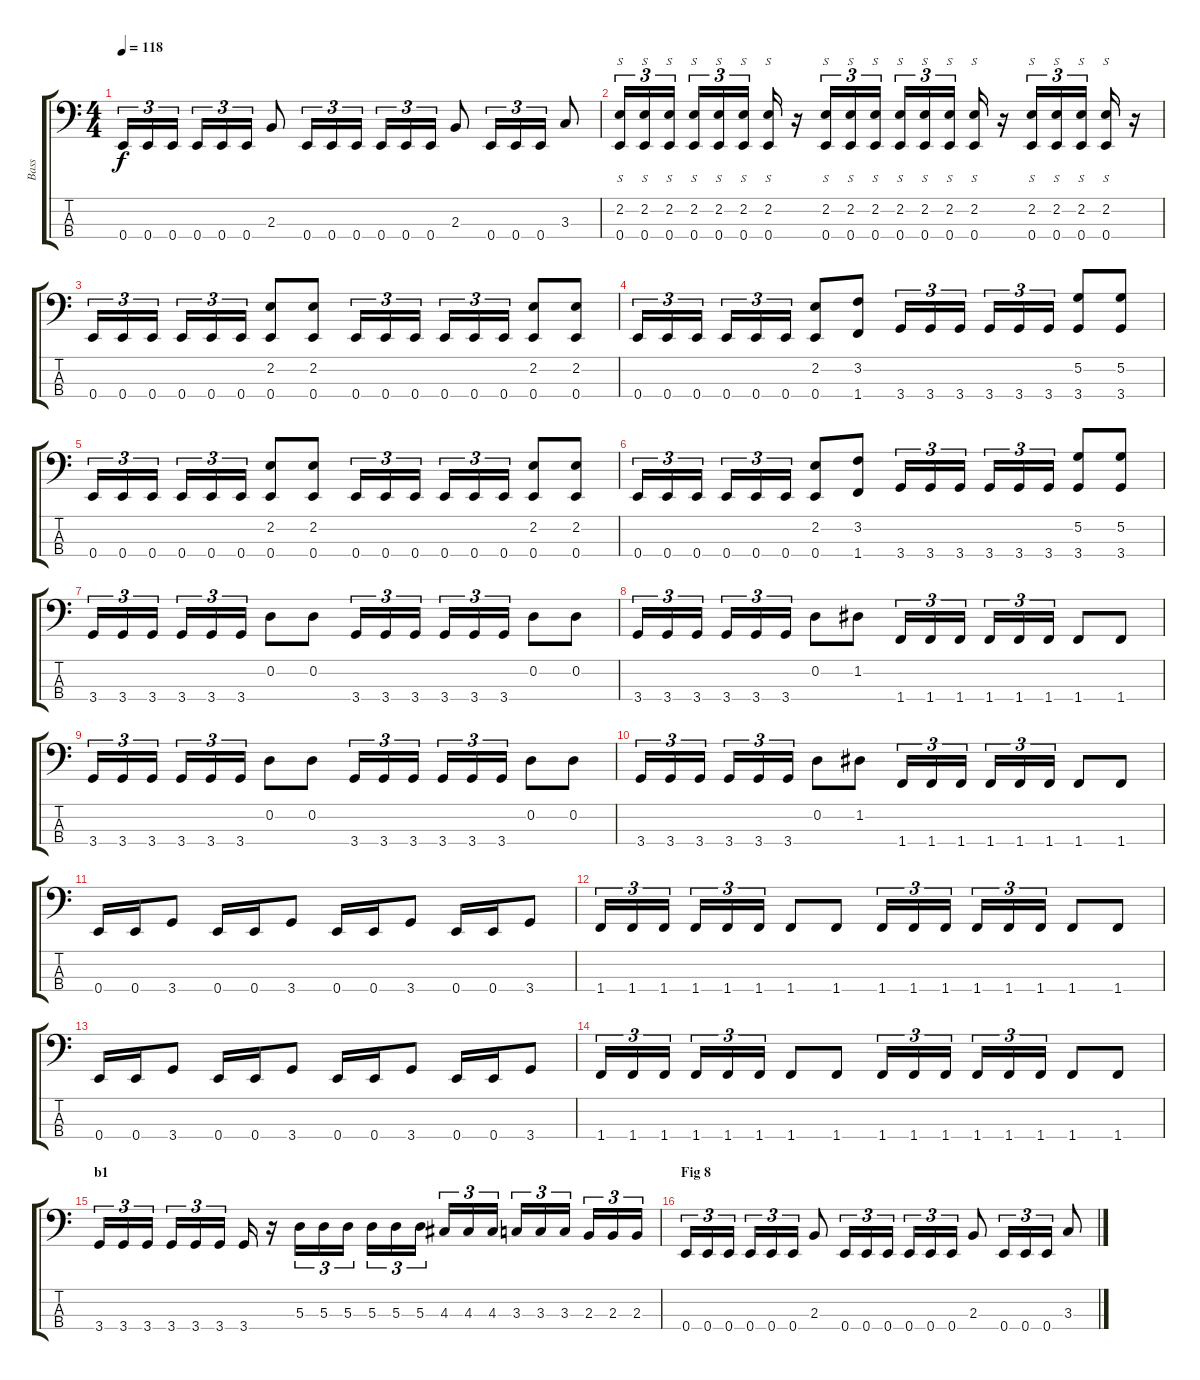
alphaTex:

\track ("Bass" "Bass") {instrument electricbasspick}
\staff {score tabs}
\tuning (G2 D2 A1 E1) {hide}
\ts (4 4)
\tempo 118
\clef f4
\ks c
0.4.16{tu (3 2) dy f} 0.4.16{tu (3 2)} 0.4.16{tu (3 2) beam splitsecondary} 0.4.16{tu (3 2)} 0.4.16{tu (3 2)} 0.4.16{tu (3 2)} 2.3.8 0.4.16{tu (3 2)} 0.4.16{tu (3 2)} 0.4.16{tu (3 2)} 0.4.16{tu (3 2)} 0.4.16{tu (3 2)} 0.4.16{tu (3 2)} 2.3.8 0.4.16{tu (3 2)} 0.4.16{tu (3 2)} 0.4.16{tu (3 2)} 3.3.8 |
(2.2 0.4).16{s tu (3 2)} (2.2 0.4).16{s tu (3 2)} (2.2 0.4).16{s tu (3 2) beam splitsecondary} (2.2 0.4).16{s tu (3 2)} (2.2 0.4).16{s tu (3 2)} (2.2 0.4).16{s tu (3 2)} (2.2 0.4).16{s} r.16 (2.2 0.4).16{s tu (3 2)} (2.2 0.4).16{s tu (3 2)} (2.2 0.4).16{s tu (3 2)} (2.2 0.4).16{s tu (3 2)} (2.2 0.4).16{s tu (3 2)} (2.2 0.4).16{s tu (3 2) beam splitsecondary} (2.2 0.4).16{s} r.16 (2.2 0.4).16{s tu (3 2)} (2.2 0.4).16{s tu (3 2)} (2.2 0.4).16{s tu (3 2) beam splitsecondary} (2.2 0.4).16{s} r.16 |
0.4.16{tu (3 2)} 0.4.16{tu (3 2)} 0.4.16{tu (3 2) beam splitsecondary} 0.4.16{tu (3 2)} 0.4.16{tu (3 2)} 0.4.16{tu (3 2)} (2.2 0.4).8 (2.2 0.4).8 0.4.16{tu (3 2)} 0.4.16{tu (3 2)} 0.4.16{tu (3 2) beam splitsecondary} 0.4.16{tu (3 2)} 0.4.16{tu (3 2)} 0.4.16{tu (3 2)} (2.2 0.4).8 (2.2 0.4).8 |
0.4.16{tu (3 2)} 0.4.16{tu (3 2)} 0.4.16{tu (3 2) beam splitsecondary} 0.4.16{tu (3 2)} 0.4.16{tu (3 2)} 0.4.16{tu (3 2)} (2.2 0.4).8 (3.2 1.4).8 3.4.16{tu (3 2)} 3.4.16{tu (3 2)} 3.4.16{tu (3 2) beam splitsecondary} 3.4.16{tu (3 2)} 3.4.16{tu (3 2)} 3.4.16{tu (3 2)} (5.2 3.4).8 (5.2 3.4).8 |
0.4.16{tu (3 2)} 0.4.16{tu (3 2)} 0.4.16{tu (3 2) beam splitsecondary} 0.4.16{tu (3 2)} 0.4.16{tu (3 2)} 0.4.16{tu (3 2)} (2.2 0.4).8 (2.2 0.4).8 0.4.16{tu (3 2)} 0.4.16{tu (3 2)} 0.4.16{tu (3 2) beam splitsecondary} 0.4.16{tu (3 2)} 0.4.16{tu (3 2)} 0.4.16{tu (3 2)} (2.2 0.4).8 (2.2 0.4).8 |
0.4.16{tu (3 2)} 0.4.16{tu (3 2)} 0.4.16{tu (3 2) beam splitsecondary} 0.4.16{tu (3 2)} 0.4.16{tu (3 2)} 0.4.16{tu (3 2)} (2.2 0.4).8 (3.2 1.4).8 3.4.16{tu (3 2)} 3.4.16{tu (3 2)} 3.4.16{tu (3 2) beam splitsecondary} 3.4.16{tu (3 2)} 3.4.16{tu (3 2)} 3.4.16{tu (3 2)} (5.2 3.4).8 (5.2 3.4).8 |
3.4.16{tu (3 2)} 3.4.16{tu (3 2)} 3.4.16{tu (3 2) beam splitsecondary} 3.4.16{tu (3 2)} 3.4.16{tu (3 2)} 3.4.16{tu (3 2)} 0.2.8 0.2.8 3.4.16{tu (3 2)} 3.4.16{tu (3 2)} 3.4.16{tu (3 2) beam splitsecondary} 3.4.16{tu (3 2)} 3.4.16{tu (3 2)} 3.4.16{tu (3 2)} 0.2.8 0.2.8 |
3.4.16{tu (3 2)} 3.4.16{tu (3 2)} 3.4.16{tu (3 2) beam splitsecondary} 3.4.16{tu (3 2)} 3.4.16{tu (3 2)} 3.4.16{tu (3 2)} 0.2.8 1.2.8 1.4.16{tu (3 2)} 1.4.16{tu (3 2)} 1.4.16{tu (3 2) beam splitsecondary} 1.4.16{tu (3 2)} 1.4.16{tu (3 2)} 1.4.16{tu (3 2)} 1.4.8 1.4.8 |
3.4.16{tu (3 2)} 3.4.16{tu (3 2)} 3.4.16{tu (3 2) beam splitsecondary} 3.4.16{tu (3 2)} 3.4.16{tu (3 2)} 3.4.16{tu (3 2)} 0.2.8 0.2.8 3.4.16{tu (3 2)} 3.4.16{tu (3 2)} 3.4.16{tu (3 2) beam splitsecondary} 3.4.16{tu (3 2)} 3.4.16{tu (3 2)} 3.4.16{tu (3 2)} 0.2.8 0.2.8 |
3.4.16{tu (3 2)} 3.4.16{tu (3 2)} 3.4.16{tu (3 2) beam splitsecondary} 3.4.16{tu (3 2)} 3.4.16{tu (3 2)} 3.4.16{tu (3 2)} 0.2.8 1.2.8 1.4.16{tu (3 2)} 1.4.16{tu (3 2)} 1.4.16{tu (3 2) beam splitsecondary} 1.4.16{tu (3 2)} 1.4.16{tu (3 2)} 1.4.16{tu (3 2)} 1.4.8 1.4.8 |
0.4.16 0.4.16 3.4.8 0.4.16 0.4.16 3.4.8 0.4.16 0.4.16 3.4.8 0.4.16 0.4.16 3.4.8 |
1.4.16{tu (3 2)} 1.4.16{tu (3 2)} 1.4.16{tu (3 2) beam splitsecondary} 1.4.16{tu (3 2)} 1.4.16{tu (3 2)} 1.4.16{tu (3 2)} 1.4.8 1.4.8 1.4.16{tu (3 2)} 1.4.16{tu (3 2)} 1.4.16{tu (3 2) beam splitsecondary} 1.4.16{tu (3 2)} 1.4.16{tu (3 2)} 1.4.16{tu (3 2)} 1.4.8 1.4.8 |
0.4.16 0.4.16 3.4.8 0.4.16 0.4.16 3.4.8 0.4.16 0.4.16 3.4.8 0.4.16 0.4.16 3.4.8 |
1.4.16{tu (3 2)} 1.4.16{tu (3 2)} 1.4.16{tu (3 2) beam splitsecondary} 1.4.16{tu (3 2)} 1.4.16{tu (3 2)} 1.4.16{tu (3 2)} 1.4.8 1.4.8 1.4.16{tu (3 2)} 1.4.16{tu (3 2)} 1.4.16{tu (3 2) beam splitsecondary} 1.4.16{tu (3 2)} 1.4.16{tu (3 2)} 1.4.16{tu (3 2)} 1.4.8 1.4.8 |
\section ("" "b1")
3.4.16{tu (3 2)} 3.4.16{tu (3 2)} 3.4.16{tu (3 2) beam splitsecondary} 3.4.16{tu (3 2)} 3.4.16{tu (3 2)} 3.4.16{tu (3 2)} 3.4.16 r.16 5.3.16{tu (3 2)} 5.3.16{tu (3 2)} 5.3.16{tu (3 2)} 5.3.16{tu (3 2)} 5.3.16{tu (3 2)} 5.3.16{tu (3 2) beam splitsecondary} 4.3.16{tu (3 2)} 4.3.16{tu (3 2)} 4.3.16{tu (3 2)} 3.3.16{tu (3 2)} 3.3.16{tu (3 2)} 3.3.16{tu (3 2) beam splitsecondary} 2.3.16{tu (3 2)} 2.3.16{tu (3 2)} 2.3.16{tu (3 2)} |
\section ("" "Fig 8")
0.4.16{tu (3 2)} 0.4.16{tu (3 2)} 0.4.16{tu (3 2) beam splitsecondary} 0.4.16{tu (3 2)} 0.4.16{tu (3 2)} 0.4.16{tu (3 2)} 2.3.8 0.4.16{tu (3 2)} 0.4.16{tu (3 2)} 0.4.16{tu (3 2)} 0.4.16{tu (3 2)} 0.4.16{tu (3 2)} 0.4.16{tu (3 2)} 2.3.8 0.4.16{tu (3 2)} 0.4.16{tu (3 2)} 0.4.16{tu (3 2)} 3.3.8
